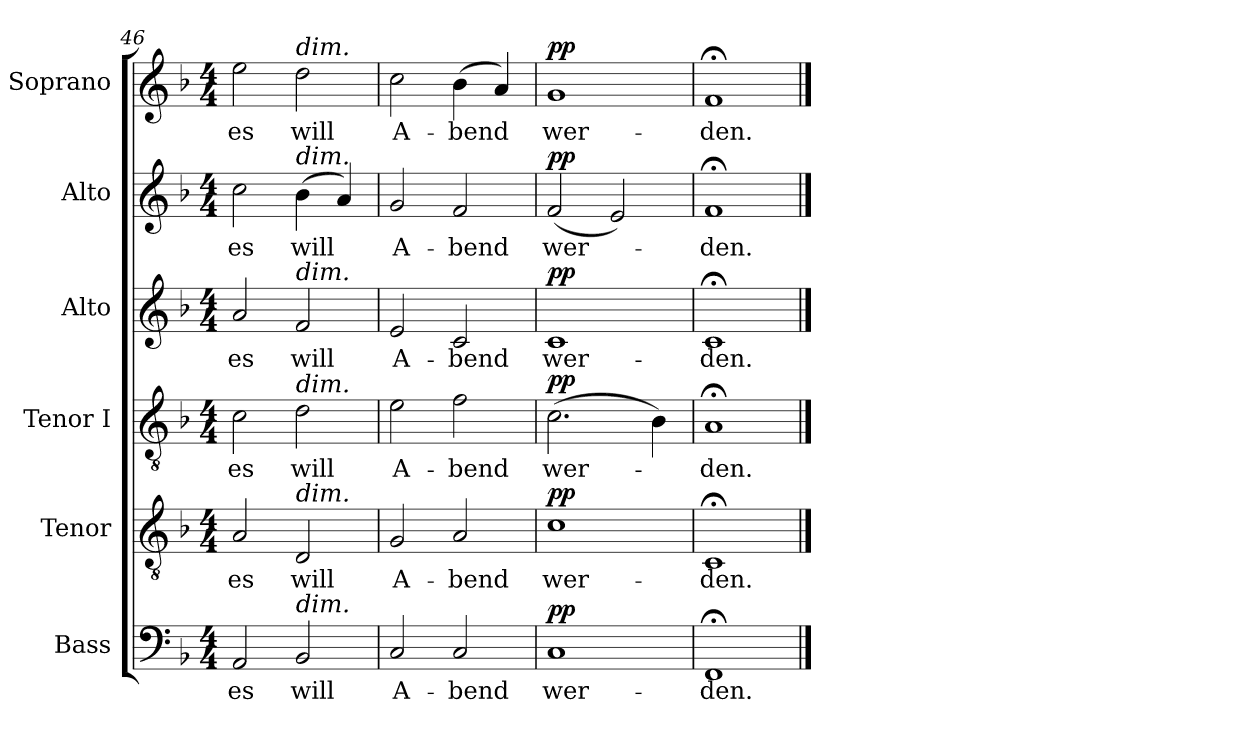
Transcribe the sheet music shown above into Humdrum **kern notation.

**kern	**text	**dynam	**kern	**text	**dynam	**kern	**text	**dynam	**kern	**text	**dynam	**kern	**text	**dynam	**kern	**text	**dynam
*part6	*part6	*part6	*part5	*part5	*part5	*part4	*part4	*part4	*part3	*part3	*part3	*part2	*part2	*part2	*part1	*part1	*part1
*staff6	*staff6	*staff6	*staff5	*staff5	*staff5	*staff4	*staff4	*staff4	*staff3	*staff3	*staff3	*staff2	*staff2	*staff2	*staff1	*staff1	*staff1
*I"Bass	*	*	*I"Tenor	*	*	*I"Tenor I	*	*	*I"Alto	*	*	*I"Alto	*	*	*I"Soprano	*	*
*	*	*	*	*	*	*	*	*	*	*	*	*	*	*	*I'Pno	*	*
!!LO:LB:g=z
*clefF4	*	*	*clefGv2	*	*	*clefGv2	*	*	*clefG2	*	*	*clefG2	*	*	*clefG2	*	*
*k[b-]	*	*	*k[b-]	*	*	*k[b-]	*	*	*k[b-]	*	*	*k[b-]	*	*	*k[b-]	*	*
*F:	*	*	*F:	*	*	*F:	*	*	*F:	*	*	*F:	*	*	*F:	*	*
*M4/4	*	*	*M4/4	*	*	*M4/4	*	*	*M4/4	*	*	*M4/4	*	*	*M4/4	*	*
=46	=46	=46	=46	=46	=46	=46	=46	=46	=46	=46	=46	=46	=46	=46	=46	=46	=46
!	!LO:LY:b	!	!	!LO:LY:b	!	!	!LO:LY:b	!	!	!LO:LY:b	!	!	!LO:LY:b	!	!	!LO:LY:b	!
2AA/	es	.	2A/	es	.	2c\	es	.	2a/	es	.	2cc\	es	.	2ee\	es	.
!	!	!	!	!	!	!	!	!	!	!	!	!	!	!	!LO:TX:a:i:t=dim.	!	!
!	!	!	!	!	!	!	!	!	!	!	!	!LO:TX:a:i:t=dim.	!	!	!	!	!
!	!	!	!	!	!	!	!	!	!LO:TX:a:i:t=dim.	!	!	!	!	!	!	!	!
!	!	!	!	!	!	!LO:TX:a:i:t=dim.	!	!	!	!	!	!	!	!	!	!	!
!	!	!	!LO:TX:a:i:t=dim.	!	!	!	!	!	!	!	!	!	!	!	!	!	!
!LO:TX:a:i:t=dim.	!	!	!	!	!	!	!	!	!	!	!	!	!	!	!	!	!
!	!LO:LY:b	!	!	!LO:LY:b	!	!	!LO:LY:b	!	!	!LO:LY:b	!	!	!LO:LY:b	!	!	!LO:LY:b	!
2BB-/	will	.	2D/	will	.	2d\	will	.	2f/	will	.	(>4b-\	will	.	2dd\	will	.
.	.	.	.	.	.	.	.	.	.	.	.	4a/)	.	.	.	.	.
=47	=47	=47	=47	=47	=47	=47	=47	=47	=47	=47	=47	=47	=47	=47	=47	=47	=47
!	!LO:LY:b	!	!	!LO:LY:b	!	!	!LO:LY:b	!	!	!LO:LY:b	!	!	!LO:LY:b	!	!	!LO:LY:b	!
2C/	A-	.	2G/	A-	.	2e\	A-	.	2e/	A-	.	2g/	A-	.	2cc\	A-	.
!	!LO:LY:b	!	!	!LO:LY:b	!	!	!LO:LY:b	!	!	!LO:LY:b	!	!	!LO:LY:b	!	!	!LO:LY:b	!
2C/	-bend	.	2A/	-bend	.	2f\	-bend	.	2c/	-bend	.	2f/	-bend	.	(>4b-\	-bend	.
.	.	.	.	.	.	.	.	.	.	.	.	.	.	.	4a/)	.	.
=48	=48	=48	=48	=48	=48	=48	=48	=48	=48	=48	=48	=48	=48	=48	=48	=48	=48
!	!LO:LY:b	!LO:DY:a	!	!LO:LY:b	!LO:DY:a	!	!LO:LY:b	!LO:DY:a	!	!LO:LY:b	!LO:DY:a	!	!LO:LY:b	!LO:DY:a	!	!LO:LY:b	!LO:DY:a
1C	wer-	pp	1c	wer-	pp	(>2.c\	wer-	pp	1c	wer-	pp	(<2f/	wer-	pp	1g	wer-	pp
.	.	.	.	.	.	.	.	.	.	.	.	2e/)	.	.	.	.	.
.	.	.	.	.	.	4B-\)	.	.	.	.	.	.	.	.	.	.	.
=49	=49	=49	=49	=49	=49	=49	=49	=49	=49	=49	=49	=49	=49	=49	=49	=49	=49
!	!LO:LY:b	!	!	!LO:LY:b	!	!	!LO:LY:b	!	!	!LO:LY:b	!	!	!LO:LY:b	!	!	!LO:LY:b	!
1FF;<	-den.	.	1C;<	-den.	.	1A;<	-den.	.	1c;<	-den.	.	1f;<	-den.	.	1f;<	-den.	.
==	==	==	==	==	==	==	==	==	==	==	==	==	==	==	==	==	==
*-	*-	*-	*-	*-	*-	*-	*-	*-	*-	*-	*-	*-	*-	*-	*-	*-	*-
